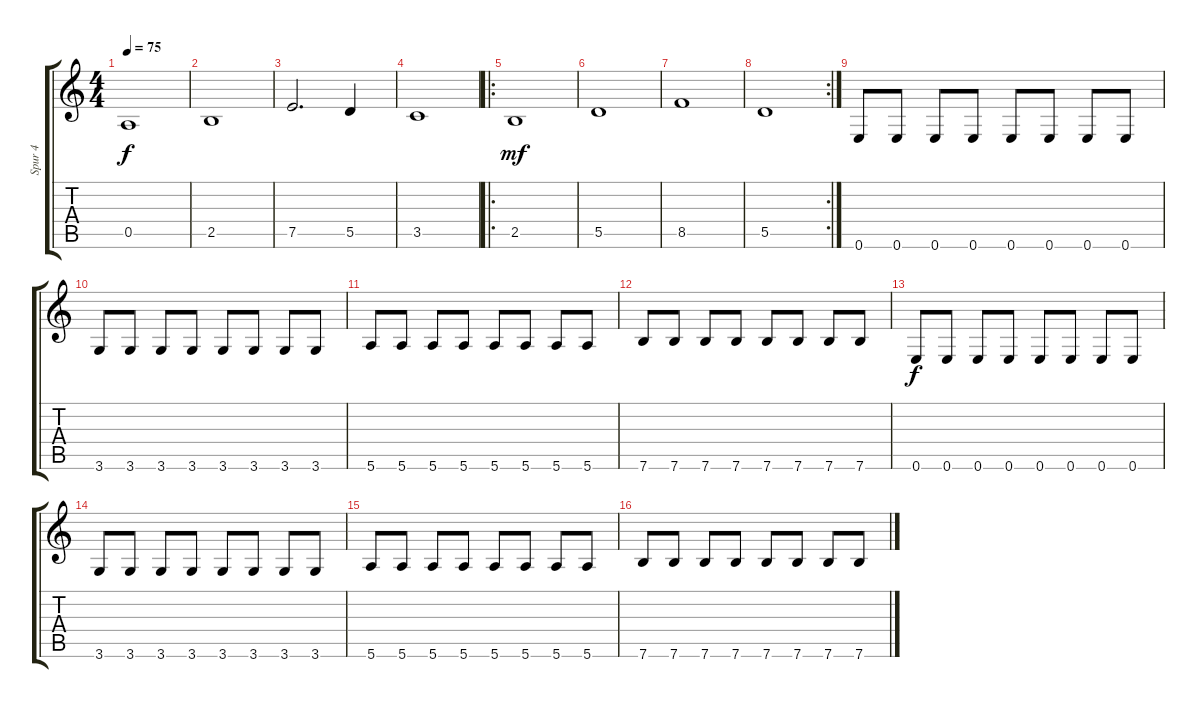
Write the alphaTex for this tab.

\track ("Spur 4" "Spur 4") {instrument slapbass2}
\staff {score tabs}
\tuning (E4 B3 G3 D3 A2 E2) {hide}
\ts (4 4)
\tempo 75
\clef g2
\ks c
0.5.1{dy f} |
2.5.1 |
7.5.2{d} 5.5.4 |
3.5.1 |
\ro
2.5.1{dy mf} |
5.5.1 |
8.5.1 |
\rc 2
5.5.1 |
0.6.8 0.6.8 0.6.8 0.6.8 0.6.8 0.6.8 0.6.8 0.6.8 |
3.6.8 3.6.8 3.6.8 3.6.8 3.6.8 3.6.8 3.6.8 3.6.8 |
5.6.8 5.6.8 5.6.8 5.6.8 5.6.8 5.6.8 5.6.8 5.6.8 |
7.6.8 7.6.8 7.6.8 7.6.8 7.6.8 7.6.8 7.6.8 7.6.8 |
0.6.8{dy f} 0.6.8 0.6.8 0.6.8 0.6.8 0.6.8 0.6.8 0.6.8 |
3.6.8 3.6.8 3.6.8 3.6.8 3.6.8 3.6.8 3.6.8 3.6.8 |
5.6.8 5.6.8 5.6.8 5.6.8 5.6.8 5.6.8 5.6.8 5.6.8 |
7.6.8 7.6.8 7.6.8 7.6.8 7.6.8 7.6.8 7.6.8 7.6.8
